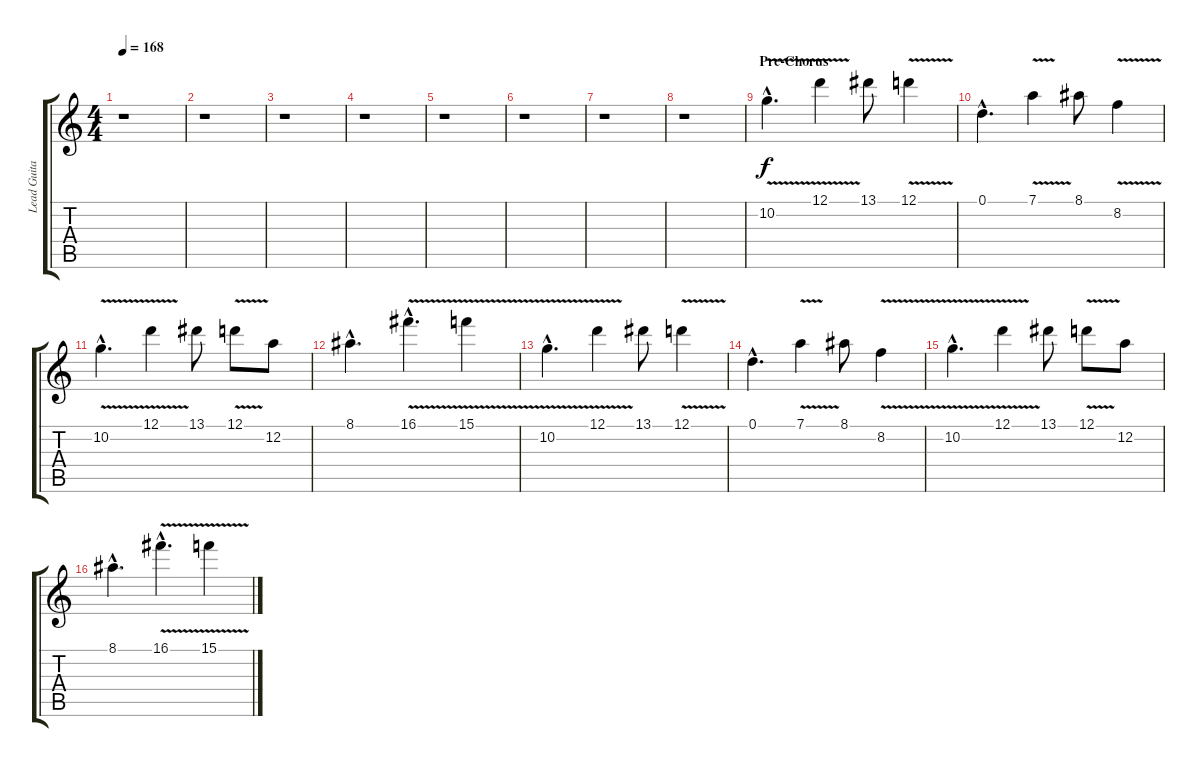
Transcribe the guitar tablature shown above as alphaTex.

\track ("Lead Guitar" "Lead Guita") {instrument distortionguitar}
\staff {score tabs}
\tuning (D4 A3 F3 C3 G2 D2) {hide}
\ts (4 4)
\tempo 168
\clef g2
\ks c
r.1{dy f} |
r.1 |
r.1 |
r.1 |
r.1 |
r.1 |
r.1 |
r.1 |
\section ("" "Pre-Chorus")
10.2{v hac}.4{d} 12.1{v}.4 13.1.8 12.1{v}.4 |
0.1{hac}.4{d} 7.1{v}.4 8.1.8 8.2{v}.4 |
10.2{v hac}.4{d} 12.1{v}.4 13.1.8 12.1{v}.8 12.2.8 |
8.1{hac}.4{d} 16.1{v hac}.4{d} 15.1{v}.4 |
10.2{v hac}.4{d} 12.1{v}.4 13.1.8 12.1{v}.4 |
0.1{hac}.4{d} 7.1{v}.4 8.1.8 8.2{v}.4 |
10.2{v hac}.4{d} 12.1{v}.4 13.1.8 12.1{v}.8 12.2.8 |
8.1{hac}.4{d} 16.1{v hac}.4{d} 15.1{v}.4
